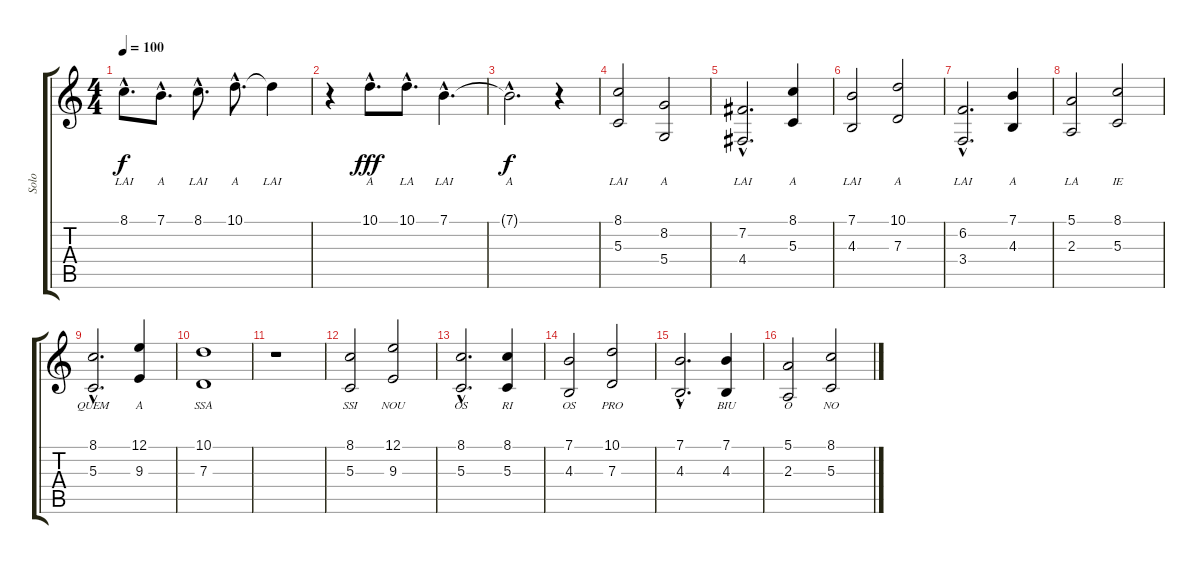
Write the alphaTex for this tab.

\track ("Solo" "Solo") {instrument stringensemble2}
\staff {score tabs}
\tuning (E4 B3 G3 D3 A2 E2) {hide}
\ts (4 4)
\tempo 100
\clef g2
\ks c
8.1{hac t}.8{d lyrics (0 "LAI") lyrics (1 "") lyrics (2 "") lyrics (3 "") lyrics (4 "") dy f} 7.1{hac}.8{d lyrics (0 "A") lyrics (1 "") lyrics (2 "") lyrics (3 "") lyrics (4 "")} 8.1{hac}.8{d lyrics (0 "LAI") lyrics (1 "") lyrics (2 "") lyrics (3 "") lyrics (4 "")} 10.1{hac}.8{d lyrics (0 "A") lyrics (1 "") lyrics (2 "") lyrics (3 "") lyrics (4 "")} 10.1{t}.4{lyrics (0 "LAI") lyrics (1 "") lyrics (2 "") lyrics (3 "") lyrics (4 "")} |
r.4 10.1{hac}.8{d lyrics (0 "A") lyrics (1 "") lyrics (2 "") lyrics (3 "") lyrics (4 "") dy fff} 10.1{hac}.8{d lyrics (0 "LA") lyrics (1 "") lyrics (2 "") lyrics (3 "") lyrics (4 "")} 7.1{hac}.4{d lyrics (0 "LAI") lyrics (1 "") lyrics (2 "") lyrics (3 "") lyrics (4 "")} |
7.1{hac t}.2{d lyrics (0 "A") lyrics (1 "") lyrics (2 "") lyrics (3 "") lyrics (4 "") dy f} r.4 |
(8.1 5.3).2{lyrics (0 "LAI") lyrics (1 "") lyrics (2 "") lyrics (3 "") lyrics (4 "")} (8.2 5.4).2{lyrics (0 "A") lyrics (1 "") lyrics (2 "") lyrics (3 "") lyrics (4 "")} |
(7.2{hac} 4.4{hac}).2{d lyrics (0 "LAI") lyrics (1 "") lyrics (2 "") lyrics (3 "") lyrics (4 "")} (8.1 5.3).4{lyrics (0 "A") lyrics (1 "") lyrics (2 "") lyrics (3 "") lyrics (4 "")} |
(7.1 4.3).2{lyrics (0 "LAI") lyrics (1 "") lyrics (2 "") lyrics (3 "") lyrics (4 "")} (10.1 7.3).2{lyrics (0 "A") lyrics (1 "") lyrics (2 "") lyrics (3 "") lyrics (4 "")} |
(6.2{hac} 3.4{hac}).2{d lyrics (0 "LAI") lyrics (1 "") lyrics (2 "") lyrics (3 "") lyrics (4 "")} (7.1 4.3).4{lyrics (0 "A") lyrics (1 "") lyrics (2 "") lyrics (3 "") lyrics (4 "")} |
(5.1 2.3).2{lyrics (0 "LA") lyrics (1 "") lyrics (2 "") lyrics (3 "") lyrics (4 "")} (8.1 5.3).2{lyrics (0 "IE") lyrics (1 "") lyrics (2 "") lyrics (3 "") lyrics (4 "")} |
(8.1{hac} 5.3{hac}).2{d lyrics (0 "QUEM") lyrics (1 "") lyrics (2 "") lyrics (3 "") lyrics (4 "")} (12.1 9.3).4{lyrics (0 "A") lyrics (1 "") lyrics (2 "") lyrics (3 "") lyrics (4 "")} |
(10.1 7.3).1{lyrics (0 "SSA") lyrics (1 "") lyrics (2 "") lyrics (3 "") lyrics (4 "")} |
r.1 |
(8.1 5.3).2{lyrics (0 "SSI") lyrics (1 "") lyrics (2 "") lyrics (3 "") lyrics (4 "")} (12.1 9.3).2{lyrics (0 "NOU") lyrics (1 "") lyrics (2 "") lyrics (3 "") lyrics (4 "")} |
(8.1{hac} 5.3{hac}).2{d lyrics (0 "OS") lyrics (1 "") lyrics (2 "") lyrics (3 "") lyrics (4 "")} (8.1 5.3).4{lyrics (0 "RI") lyrics (1 "") lyrics (2 "") lyrics (3 "") lyrics (4 "")} |
(7.1 4.3).2{lyrics (0 "OS") lyrics (1 "") lyrics (2 "") lyrics (3 "") lyrics (4 "")} (10.1 7.3).2{lyrics (0 "PRO") lyrics (1 "") lyrics (2 "") lyrics (3 "") lyrics (4 "")} |
(7.1{hac} 4.3{hac}).2{d lyrics (0 "I") lyrics (1 "") lyrics (2 "") lyrics (3 "") lyrics (4 "")} (7.1 4.3).4{lyrics (0 "BIU") lyrics (1 "") lyrics (2 "") lyrics (3 "") lyrics (4 "")} |
(5.1 2.3).2{lyrics (0 "O") lyrics (1 "") lyrics (2 "") lyrics (3 "") lyrics (4 "")} (8.1 5.3).2{lyrics (0 "NO") lyrics (1 "") lyrics (2 "") lyrics (3 "") lyrics (4 "")}
